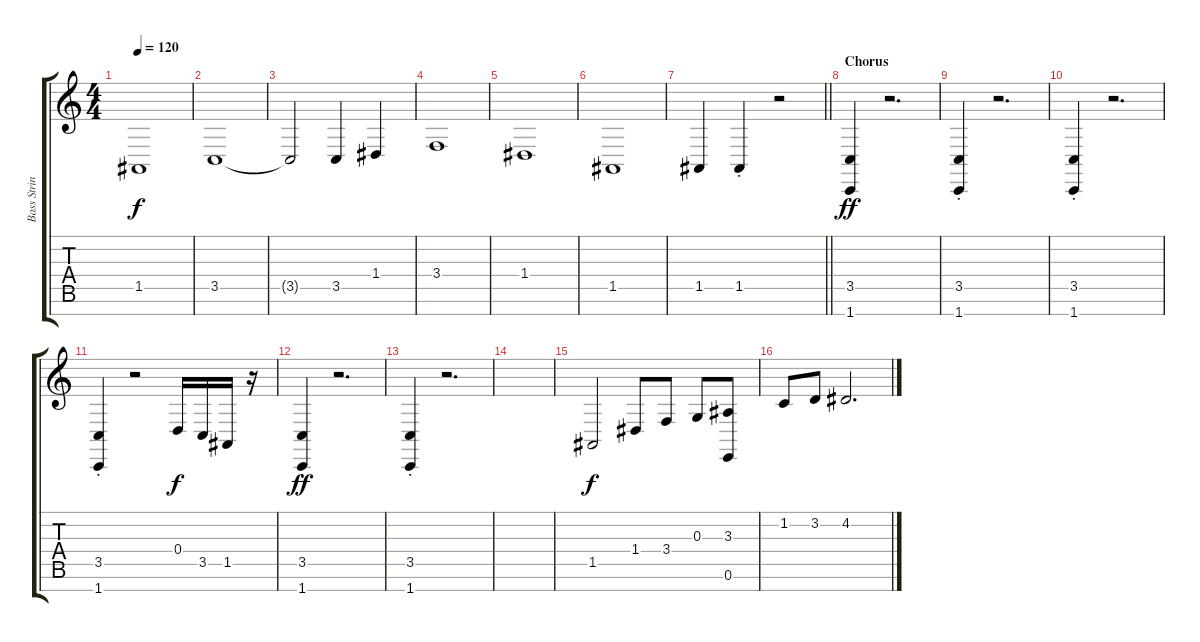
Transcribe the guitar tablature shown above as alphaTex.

\track ("Bass Strings" "Bass Strin") {instrument stringensemble2}
\staff {score tabs}
\tuning (E4 B3 G3 D3 A2 E2 B1) {hide}
\ts (4 4)
\tempo 120
\clef g2
\ks c
1.5.1{dy f} |
3.5.1 |
3.5{t}.2 3.5.4 1.4.4 |
3.4.1 |
1.4.1 |
1.5.1 |
\barLineRight lightlight
1.5.4{instrument stringensemble1} 1.5{st}.4 r.2 |
\section ("" "Chorus")
(3.5{st} 1.7{st}).4{dy ff volume 16} r.2{d} |
(3.5{st} 1.7{st}).4 r.2{d} |
(3.5{st} 1.7{st}).4 r.2{d} |
(3.5{st} 1.7{st}).4 r.2 0.4.16{dy f} 3.5.16 1.5.16 r.16 |
(3.5{st} 1.7{st}).4{dy ff} r.2{d} |
(3.5{st} 1.7{st}).4 r.2{d} |
|
1.5.2{dy f volume 16 instrument stringensemble2} 1.4.8 3.4.8 0.3.8 (3.3 0.6).8 |
1.2.8 3.2.8 4.2.2{d}
